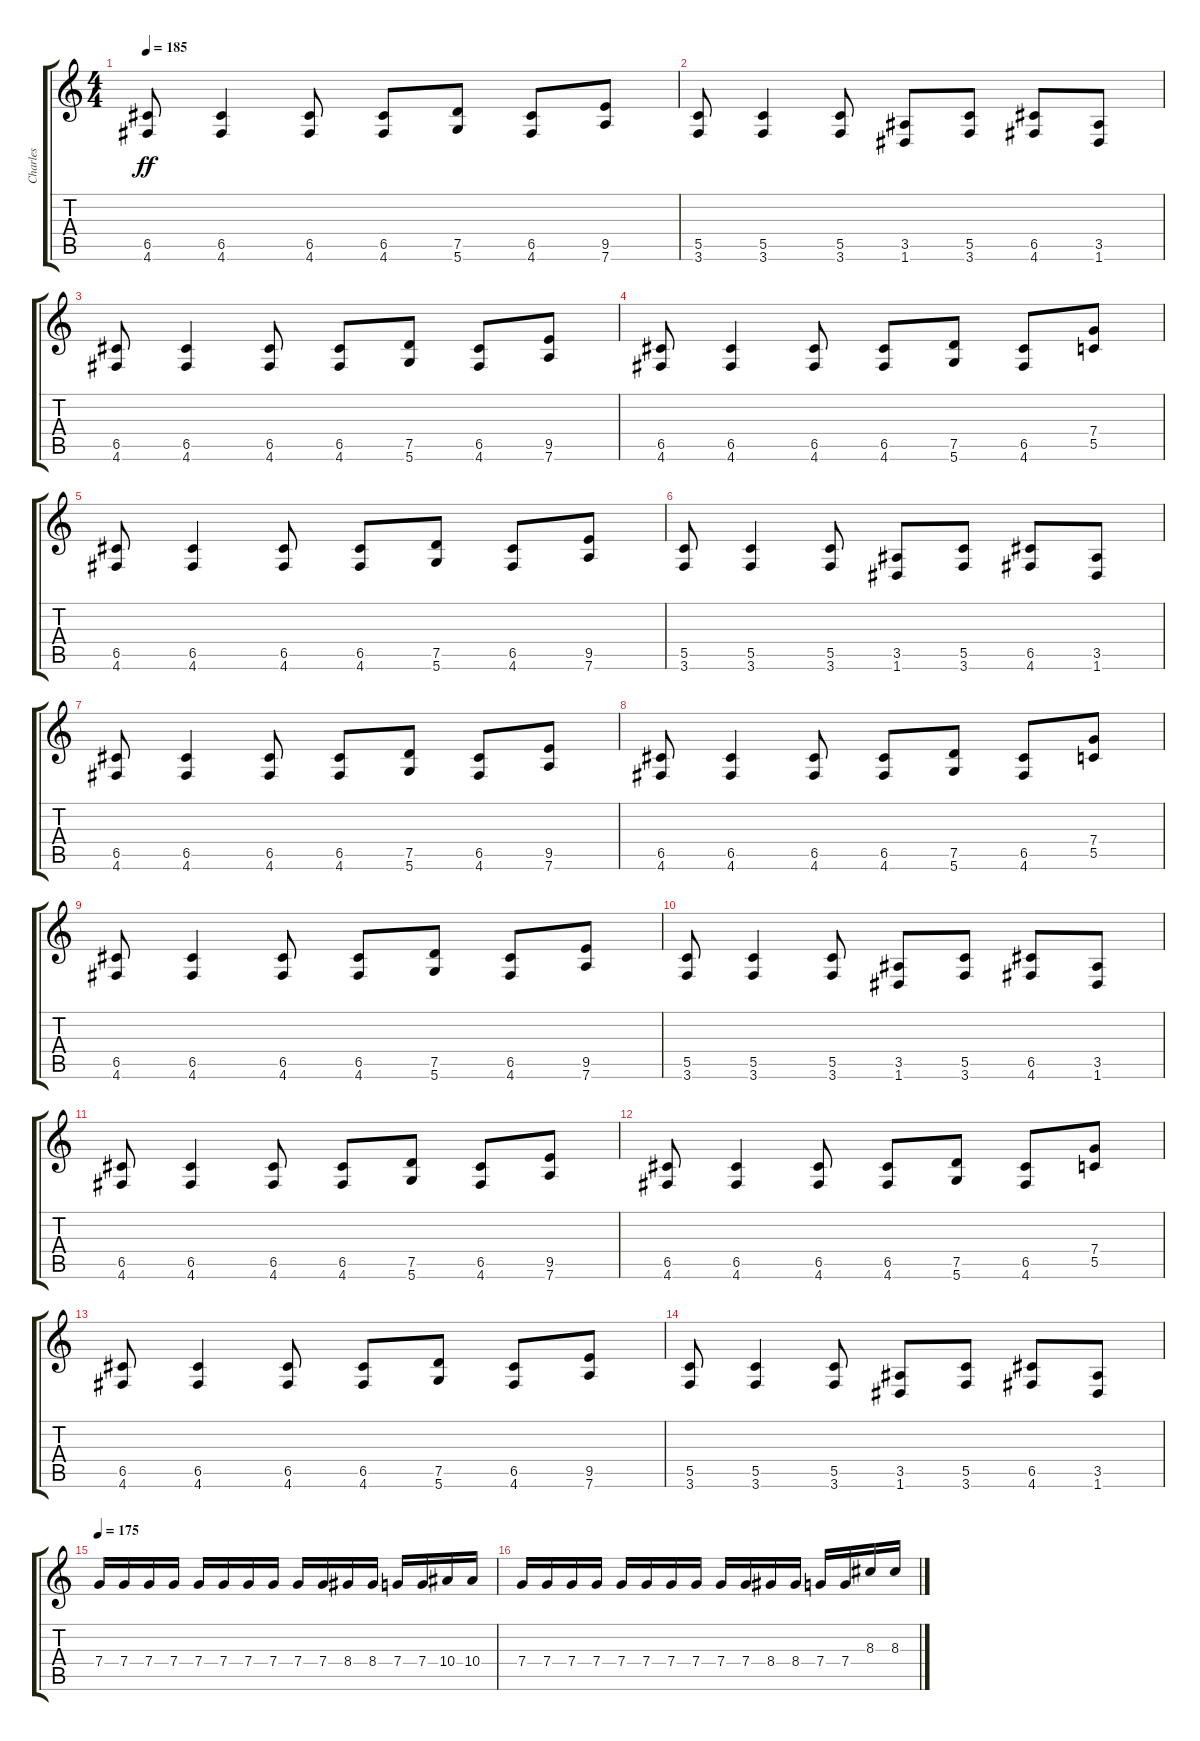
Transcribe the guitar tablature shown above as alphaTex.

\track ("Charles" "Charles") {instrument distortionguitar}
\staff {score tabs}
\tuning (D4 A3 F3 C3 G2 D2) {hide}
\ts (4 4)
\tempo 185
\clef g2
\ks c
(6.5 4.6).8{dy ff} (6.5 4.6).4 (6.5 4.6).8 (6.5 4.6).8 (7.5 5.6).8 (6.5 4.6).8 (9.5 7.6).8 |
(5.5 3.6).8 (5.5 3.6).4 (5.5 3.6).8 (3.5 1.6).8 (5.5 3.6).8 (6.5 4.6).8 (3.5 1.6).8 |
(6.5 4.6).8 (6.5 4.6).4 (6.5 4.6).8 (6.5 4.6).8 (7.5 5.6).8 (6.5 4.6).8 (9.5 7.6).8 |
(6.5 4.6).8 (6.5 4.6).4 (6.5 4.6).8 (6.5 4.6).8 (7.5 5.6).8 (6.5 4.6).8 (7.4 5.5).8 |
(6.5 4.6).8 (6.5 4.6).4 (6.5 4.6).8 (6.5 4.6).8 (7.5 5.6).8 (6.5 4.6).8 (9.5 7.6).8 |
(5.5 3.6).8 (5.5 3.6).4 (5.5 3.6).8 (3.5 1.6).8 (5.5 3.6).8 (6.5 4.6).8 (3.5 1.6).8 |
(6.5 4.6).8 (6.5 4.6).4 (6.5 4.6).8 (6.5 4.6).8 (7.5 5.6).8 (6.5 4.6).8 (9.5 7.6).8 |
(6.5 4.6).8 (6.5 4.6).4 (6.5 4.6).8 (6.5 4.6).8 (7.5 5.6).8 (6.5 4.6).8 (7.4 5.5).8 |
(6.5 4.6).8 (6.5 4.6).4 (6.5 4.6).8 (6.5 4.6).8 (7.5 5.6).8 (6.5 4.6).8 (9.5 7.6).8 |
(5.5 3.6).8 (5.5 3.6).4 (5.5 3.6).8 (3.5 1.6).8 (5.5 3.6).8 (6.5 4.6).8 (3.5 1.6).8 |
(6.5 4.6).8 (6.5 4.6).4 (6.5 4.6).8 (6.5 4.6).8 (7.5 5.6).8 (6.5 4.6).8 (9.5 7.6).8 |
(6.5 4.6).8 (6.5 4.6).4 (6.5 4.6).8 (6.5 4.6).8 (7.5 5.6).8 (6.5 4.6).8 (7.4 5.5).8 |
(6.5 4.6).8 (6.5 4.6).4 (6.5 4.6).8 (6.5 4.6).8 (7.5 5.6).8 (6.5 4.6).8 (9.5 7.6).8 |
(5.5 3.6).8 (5.5 3.6).4 (5.5 3.6).8 (3.5 1.6).8 (5.5 3.6).8 (6.5 4.6).8 (3.5 1.6).8 |
\tempo 175
7.4.16 7.4.16 7.4.16 7.4.16 7.4.16 7.4.16 7.4.16 7.4.16 7.4.16 7.4.16 8.4.16 8.4.16 7.4.16 7.4.16 10.4.16 10.4.16 |
7.4.16 7.4.16 7.4.16 7.4.16 7.4.16 7.4.16 7.4.16 7.4.16 7.4.16 7.4.16 8.4.16 8.4.16 7.4.16 7.4.16 8.3.16 8.3.16
